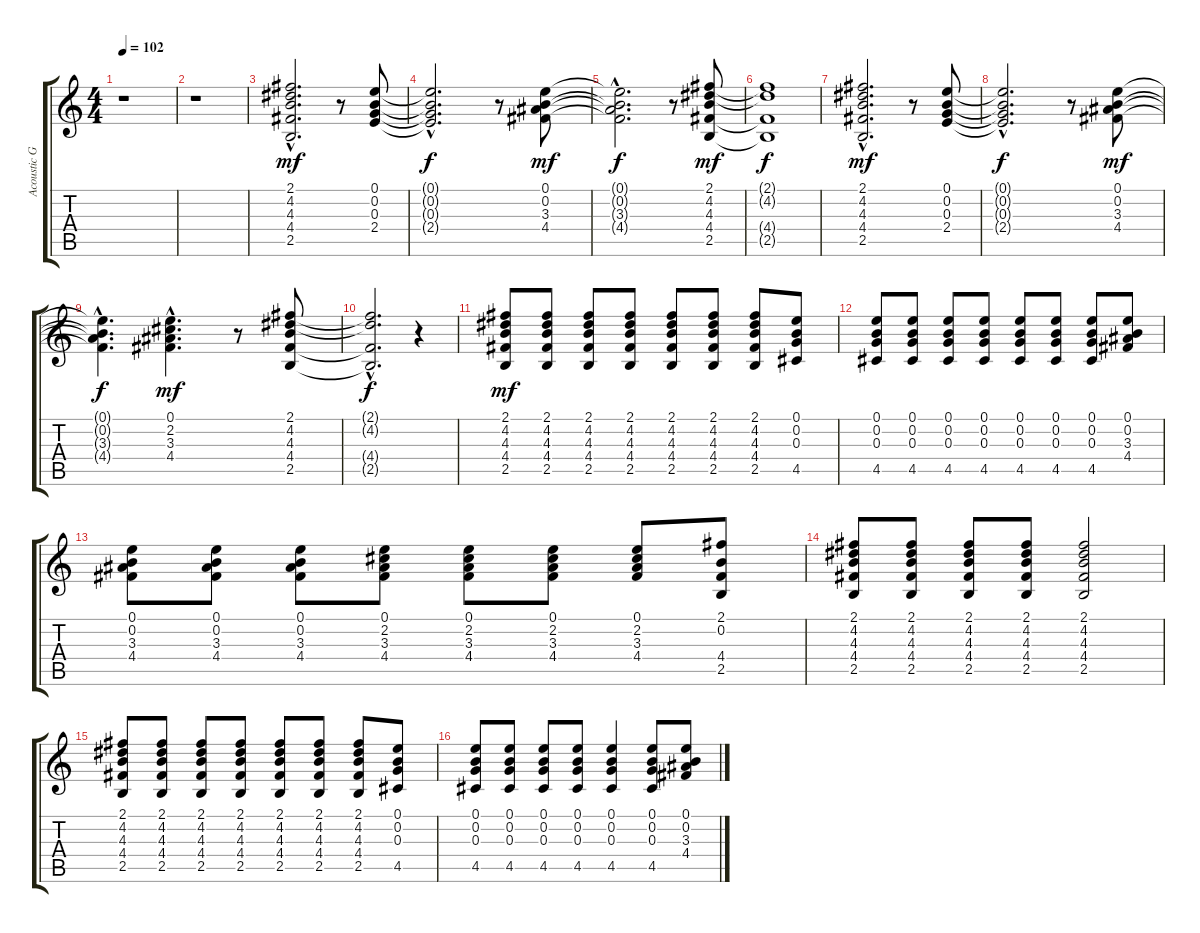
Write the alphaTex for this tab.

\track ("Acoustic Guitar II" "Acoustic G") {instrument acousticguitarsteel}
\staff {score tabs}
\tuning (E4 B3 G3 D3 A2 E2) {hide}
\ts (4 4)
\tempo 102
\clef g2
\ks c
r.1{dy f} |
r.1 |
(2.1{hac} 4.2{hac} 4.3{hac} 4.4{hac} 2.5{hac}).2{d dy mf} r.8 (0.1 0.2 0.3 2.4).8 |
(0.1{hac t} 0.2{hac t} 0.3{hac t} 2.4{hac t}).2{d dy f} r.8 (0.1 0.2 3.3 4.4).8{dy mf} |
(0.1{hac t} 0.2{hac t} 3.3{hac t} 4.4{hac t}).2{d dy f} r.8 (2.1 4.2 4.3 4.4 2.5).8{dy mf} |
(2.1{t} 4.2{t} 4.4{t} 2.5{t}).1{dy f} |
(2.1{hac} 4.2{hac} 4.3{hac} 4.4{hac} 2.5{hac}).2{d dy mf} r.8 (0.1 0.2 0.3 2.4).8 |
(0.1{hac t} 0.2{hac t} 0.3{hac t} 2.4{hac t}).2{d dy f} r.8 (0.1 0.2 3.3 4.4).8{dy mf} |
(0.1{hac t} 0.2{hac t} 3.3{hac t} 4.4{hac t}).4{d dy f} (0.1{hac} 2.2{hac} 3.3{hac} 4.4{hac}).4{d dy mf} r.8 (2.1 4.2 4.3 4.4 2.5).8 |
(2.1{hac t} 4.2{hac t} 4.4{hac t} 2.5{hac t}).2{d dy f} r.4 |
(2.1 4.2 4.3 4.4 2.5).8{dy mf} (2.1 4.2 4.3 4.4 2.5).8 (2.1 4.2 4.3 4.4 2.5).8 (2.1 4.2 4.3 4.4 2.5).8 (2.1 4.2 4.3 4.4 2.5).8 (2.1 4.2 4.3 4.4 2.5).8 (2.1 4.2 4.3 4.4 2.5).8 (0.1 0.2 0.3 4.5).8 |
(0.1 0.2 0.3 4.5).8 (0.1 0.2 0.3 4.5).8 (0.1 0.2 0.3 4.5).8 (0.1 0.2 0.3 4.5).8 (0.1 0.2 0.3 4.5).8 (0.1 0.2 0.3 4.5).8 (0.1 0.2 0.3 4.5).8 (0.1 0.2 3.3 4.4).8 |
(0.1 0.2 3.3 4.4).8 (0.1 0.2 3.3 4.4).8 (0.1 0.2 3.3 4.4).8 (0.1 2.2 3.3 4.4).8 (0.1 2.2 3.3 4.4).8 (0.1 2.2 3.3 4.4).8 (0.1 2.2 3.3 4.4).8 (2.1 0.2 4.4 2.5).8 |
(2.1 4.2 4.3 4.4 2.5).8 (2.1 4.2 4.3 4.4 2.5).8 (2.1 4.2 4.3 4.4 2.5).8 (2.1 4.2 4.3 4.4 2.5).8 (2.1 4.2 4.3 4.4 2.5).2 |
(2.1 4.2 4.3 4.4 2.5).8 (2.1 4.2 4.3 4.4 2.5).8 (2.1 4.2 4.3 4.4 2.5).8 (2.1 4.2 4.3 4.4 2.5).8 (2.1 4.2 4.3 4.4 2.5).8 (2.1 4.2 4.3 4.4 2.5).8 (2.1 4.2 4.3 4.4 2.5).8 (0.1 0.2 0.3 4.5).8 |
(0.1 0.2 0.3 4.5).8 (0.1 0.2 0.3 4.5).8 (0.1 0.2 0.3 4.5).8 (0.1 0.2 0.3 4.5).8 (0.1 0.2 0.3 4.5).4 (0.1 0.2 0.3 4.5).8 (0.1 0.2 3.3 4.4).8
